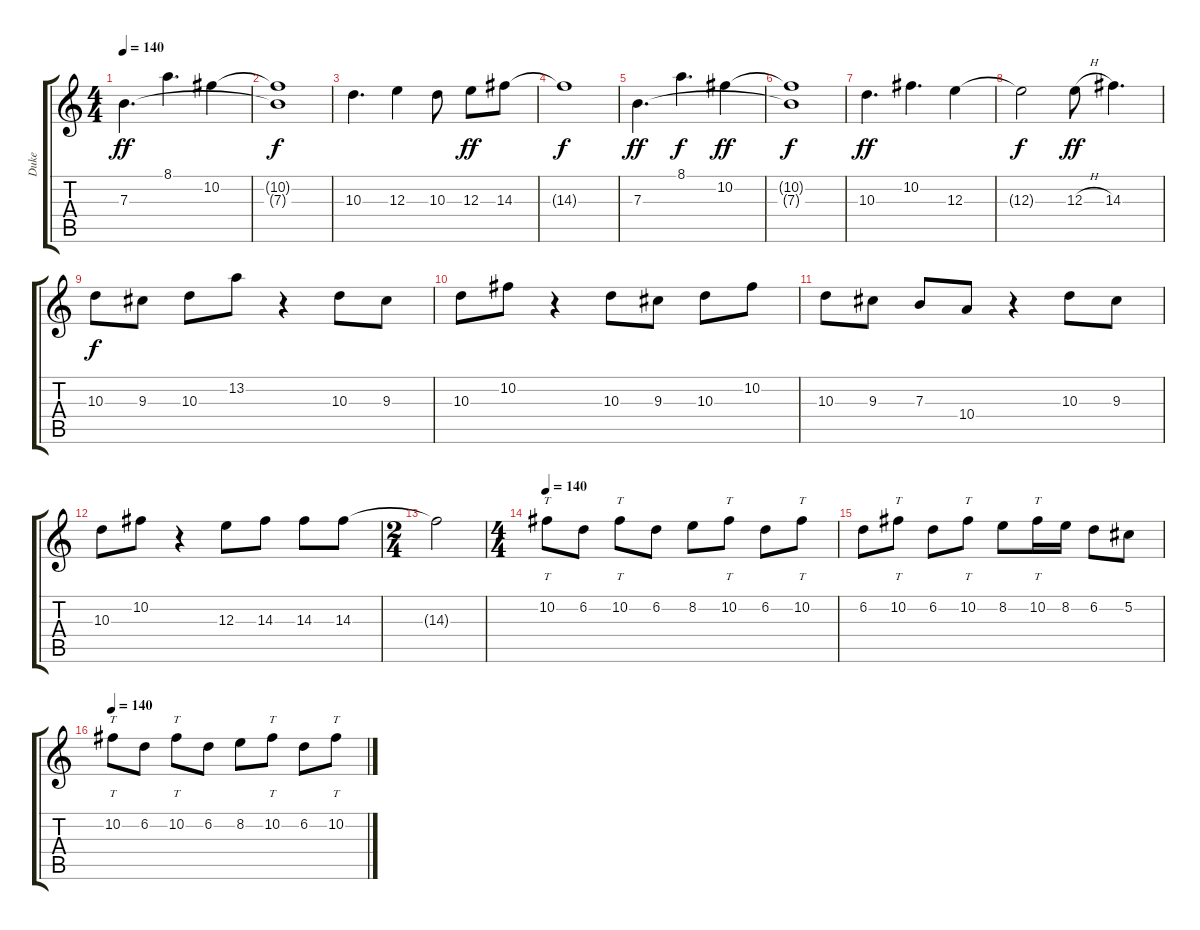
\track ("Duke" "Duke") {instrument overdrivenguitar}
\staff {score tabs}
\tuning (Db4 Ab3 E3 B2 Gb2 B1) {hide}
\ts (4 4)
\tempo 140
\clef g2
\ks c
7.3.4{d dy ff instrument electricguitarjazz} 8.1.4{d} 10.2.4 |
(10.2{t} 7.3{t}).1{dy f} |
10.3.4{d} 12.3.4 10.3.8 12.3.8{dy ff} 14.3.8 |
14.3{t}.1{dy f} |
7.3.4{d dy ff} 8.1.4{d dy f} 10.2.4{dy ff} |
(10.2{t} 7.3{t}).1{dy f} |
10.3.4{d dy ff} 10.2.4{d} 12.3.4 |
12.3{t}.2{dy f} 12.3{h}.8{dy ff} 14.3.4{d} |
10.3.8{dy f} 9.3.8 10.3.8 13.2.8 r.4 10.3.8 9.3.8 |
10.3.8 10.2.8 r.4 10.3.8 9.3.8 10.3.8 10.2.8 |
10.3.8 9.3.8 7.3.8 10.4.8 r.4 10.3.8 9.3.8 |
10.3.8 10.2.8 r.4 12.3.8 14.3.8 14.3.8 14.3.8 |
\ts (2 4)
14.3{t}.2 |
\ts (4 4)
\tempo 140
10.2.8{tt volume 7} 6.2.8 10.2.8{tt} 6.2.8 8.2.8 10.2.8{tt} 6.2.8 10.2.8{tt} |
6.2.8 10.2.8{tt} 6.2.8 10.2.8{tt} 8.2.8 10.2.16{tt} 8.2.16 6.2.8 5.2.8 |
\tempo 140
10.2.8{tt} 6.2.8 10.2.8{tt} 6.2.8 8.2.8 10.2.8{tt} 6.2.8 10.2.8{tt}
